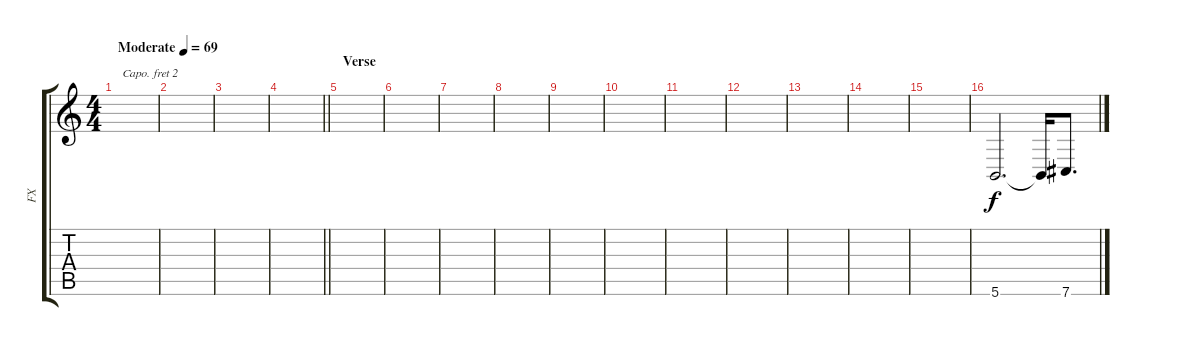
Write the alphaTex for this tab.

\track ("FX" "FX") {instrument vibraphone}
\staff {score tabs}
\capo 2
\tuning (E4 B3 G3 D3 A2 E2) {hide}
\ts (4 4)
\tempo (69 "Moderate")
\clef g2
\ks c
|
|
|
\barLineRight lightlight
|
\section ("" "Verse")
|
|
|
|
|
|
|
|
|
|
|
5.6.2{d} 5.6{t}.16 7.6.8{d}
